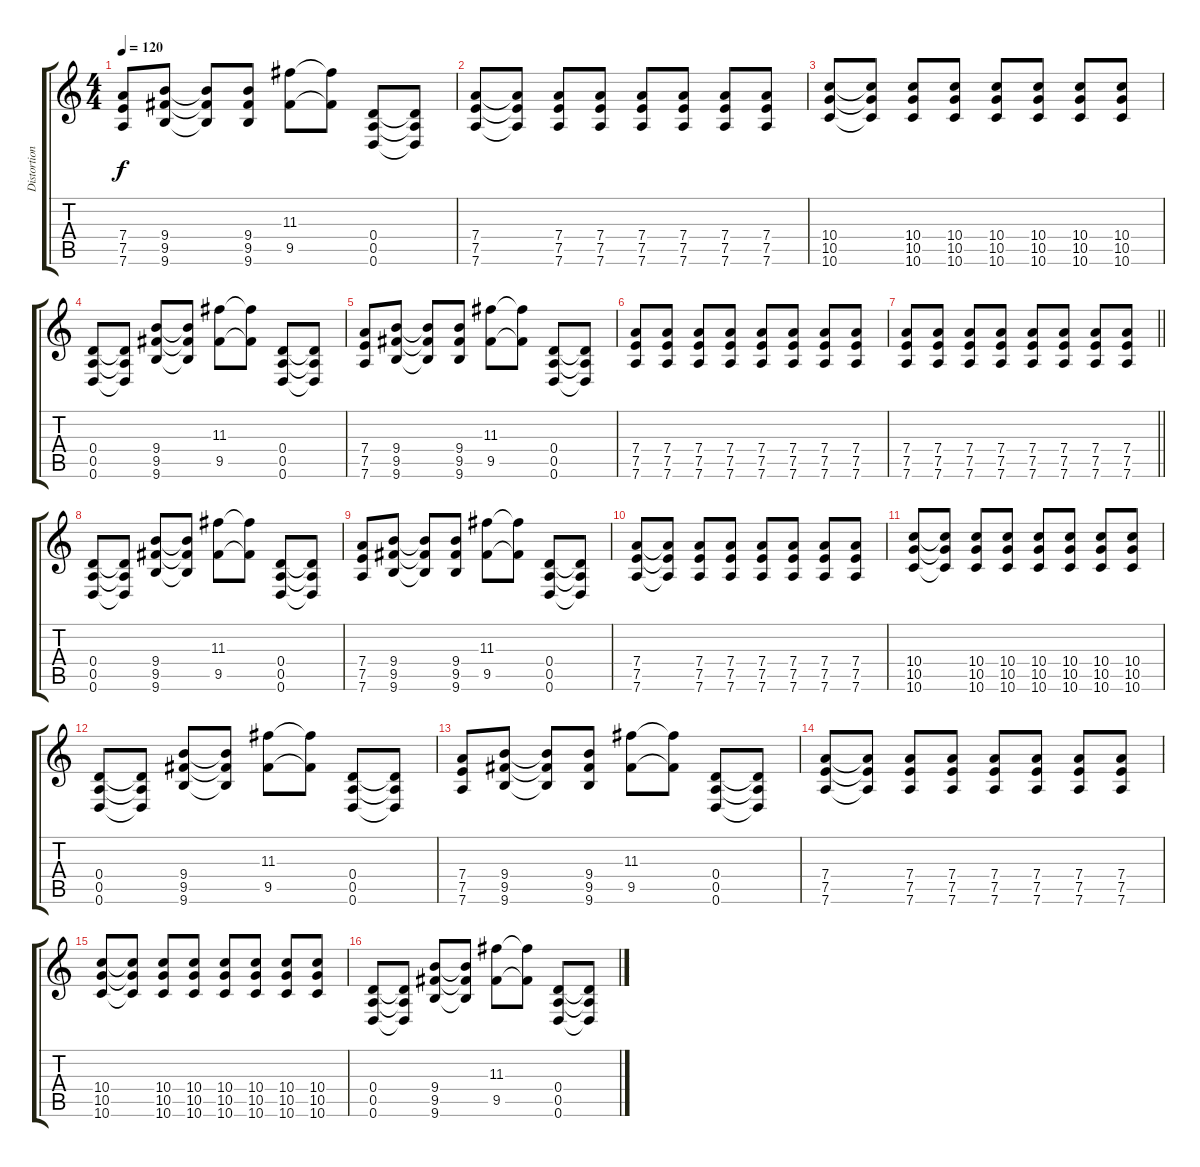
\track ("Distortion" "Distortion") {instrument distortionguitar}
\staff {score tabs}
\tuning (E4 B3 G3 D3 A2 D2) {hide}
\ts (4 4)
\tempo 120
\clef g2
\ks c
(7.4 7.5 7.6).8{dy f} (9.4 9.5 9.6).8 (9.4{t} 9.5{t} 9.6{t}).8 (9.4 9.5 9.6).8 (11.3 9.5).8 (11.3{t} 9.5{t}).8 (0.4 0.5 0.6).8 (0.4{t} 0.5{t} 0.6{t}).8 |
(7.4 7.5 7.6).8 (7.4{t} 7.5{t} 7.6{t}).8 (7.4 7.5 7.6).8 (7.4 7.5 7.6).8 (7.4 7.5 7.6).8 (7.4 7.5 7.6).8 (7.4 7.5 7.6).8 (7.4 7.5 7.6).8 |
(10.4 10.5 10.6).8 (10.4{t} 10.5{t} 10.6{t}).8 (10.4 10.5 10.6).8 (10.4 10.5 10.6).8 (10.4 10.5 10.6).8 (10.4 10.5 10.6).8 (10.4 10.5 10.6).8 (10.4 10.5 10.6).8 |
(0.4 0.5 0.6).8 (0.4{t} 0.5{t} 0.6{t}).8 (9.4 9.5 9.6).8 (9.4{t} 9.5{t} 9.6{t}).8 (11.3 9.5).8 (11.3{t} 9.5{t}).8 (0.4 0.5 0.6).8 (0.4{t} 0.5{t} 0.6{t}).8 |
(7.4 7.5 7.6).8 (9.4 9.5 9.6).8 (9.4{t} 9.5{t} 9.6{t}).8 (9.4 9.5 9.6).8 (11.3 9.5).8 (11.3{t} 9.5{t}).8 (0.4 0.5 0.6).8 (0.4{t} 0.5{t} 0.6{t}).8 |
(7.4 7.5 7.6).8 (7.4 7.5 7.6).8 (7.4 7.5 7.6).8 (7.4 7.5 7.6).8 (7.4 7.5 7.6).8 (7.4 7.5 7.6).8 (7.4 7.5 7.6).8 (7.4 7.5 7.6).8 |
\barLineRight lightlight
(7.4 7.5 7.6).8 (7.4 7.5 7.6).8 (7.4 7.5 7.6).8 (7.4 7.5 7.6).8 (7.4 7.5 7.6).8 (7.4 7.5 7.6).8 (7.4 7.5 7.6).8 (7.4 7.5 7.6).8 |
(0.4 0.5 0.6).8 (0.4{t} 0.5{t} 0.6{t}).8 (9.4 9.5 9.6).8 (9.4{t} 9.5{t} 9.6{t}).8 (11.3 9.5).8 (11.3{t} 9.5{t}).8 (0.4 0.5 0.6).8 (0.4{t} 0.5{t} 0.6{t}).8 |
(7.4 7.5 7.6).8 (9.4 9.5 9.6).8 (9.4{t} 9.5{t} 9.6{t}).8 (9.4 9.5 9.6).8 (11.3 9.5).8 (11.3{t} 9.5{t}).8 (0.4 0.5 0.6).8 (0.4{t} 0.5{t} 0.6{t}).8 |
(7.4 7.5 7.6).8 (7.4{t} 7.5{t} 7.6{t}).8 (7.4 7.5 7.6).8 (7.4 7.5 7.6).8 (7.4 7.5 7.6).8 (7.4 7.5 7.6).8 (7.4 7.5 7.6).8 (7.4 7.5 7.6).8 |
(10.4 10.5 10.6).8 (10.4{t} 10.5{t} 10.6{t}).8 (10.4 10.5 10.6).8 (10.4 10.5 10.6).8 (10.4 10.5 10.6).8 (10.4 10.5 10.6).8 (10.4 10.5 10.6).8 (10.4 10.5 10.6).8 |
(0.4 0.5 0.6).8 (0.4{t} 0.5{t} 0.6{t}).8 (9.4 9.5 9.6).8 (9.4{t} 9.5{t} 9.6{t}).8 (11.3 9.5).8 (11.3{t} 9.5{t}).8 (0.4 0.5 0.6).8 (0.4{t} 0.5{t} 0.6{t}).8 |
(7.4 7.5 7.6).8 (9.4 9.5 9.6).8 (9.4{t} 9.5{t} 9.6{t}).8 (9.4 9.5 9.6).8 (11.3 9.5).8 (11.3{t} 9.5{t}).8 (0.4 0.5 0.6).8 (0.4{t} 0.5{t} 0.6{t}).8 |
(7.4 7.5 7.6).8 (7.4{t} 7.5{t} 7.6{t}).8 (7.4 7.5 7.6).8 (7.4 7.5 7.6).8 (7.4 7.5 7.6).8 (7.4 7.5 7.6).8 (7.4 7.5 7.6).8 (7.4 7.5 7.6).8 |
(10.4 10.5 10.6).8 (10.4{t} 10.5{t} 10.6{t}).8 (10.4 10.5 10.6).8 (10.4 10.5 10.6).8 (10.4 10.5 10.6).8 (10.4 10.5 10.6).8 (10.4 10.5 10.6).8 (10.4 10.5 10.6).8 |
(0.4 0.5 0.6).8 (0.4{t} 0.5{t} 0.6{t}).8 (9.4 9.5 9.6).8 (9.4{t} 9.5{t} 9.6{t}).8 (11.3 9.5).8 (11.3{t} 9.5{t}).8 (0.4 0.5 0.6).8 (0.4{t} 0.5{t} 0.6{t}).8
